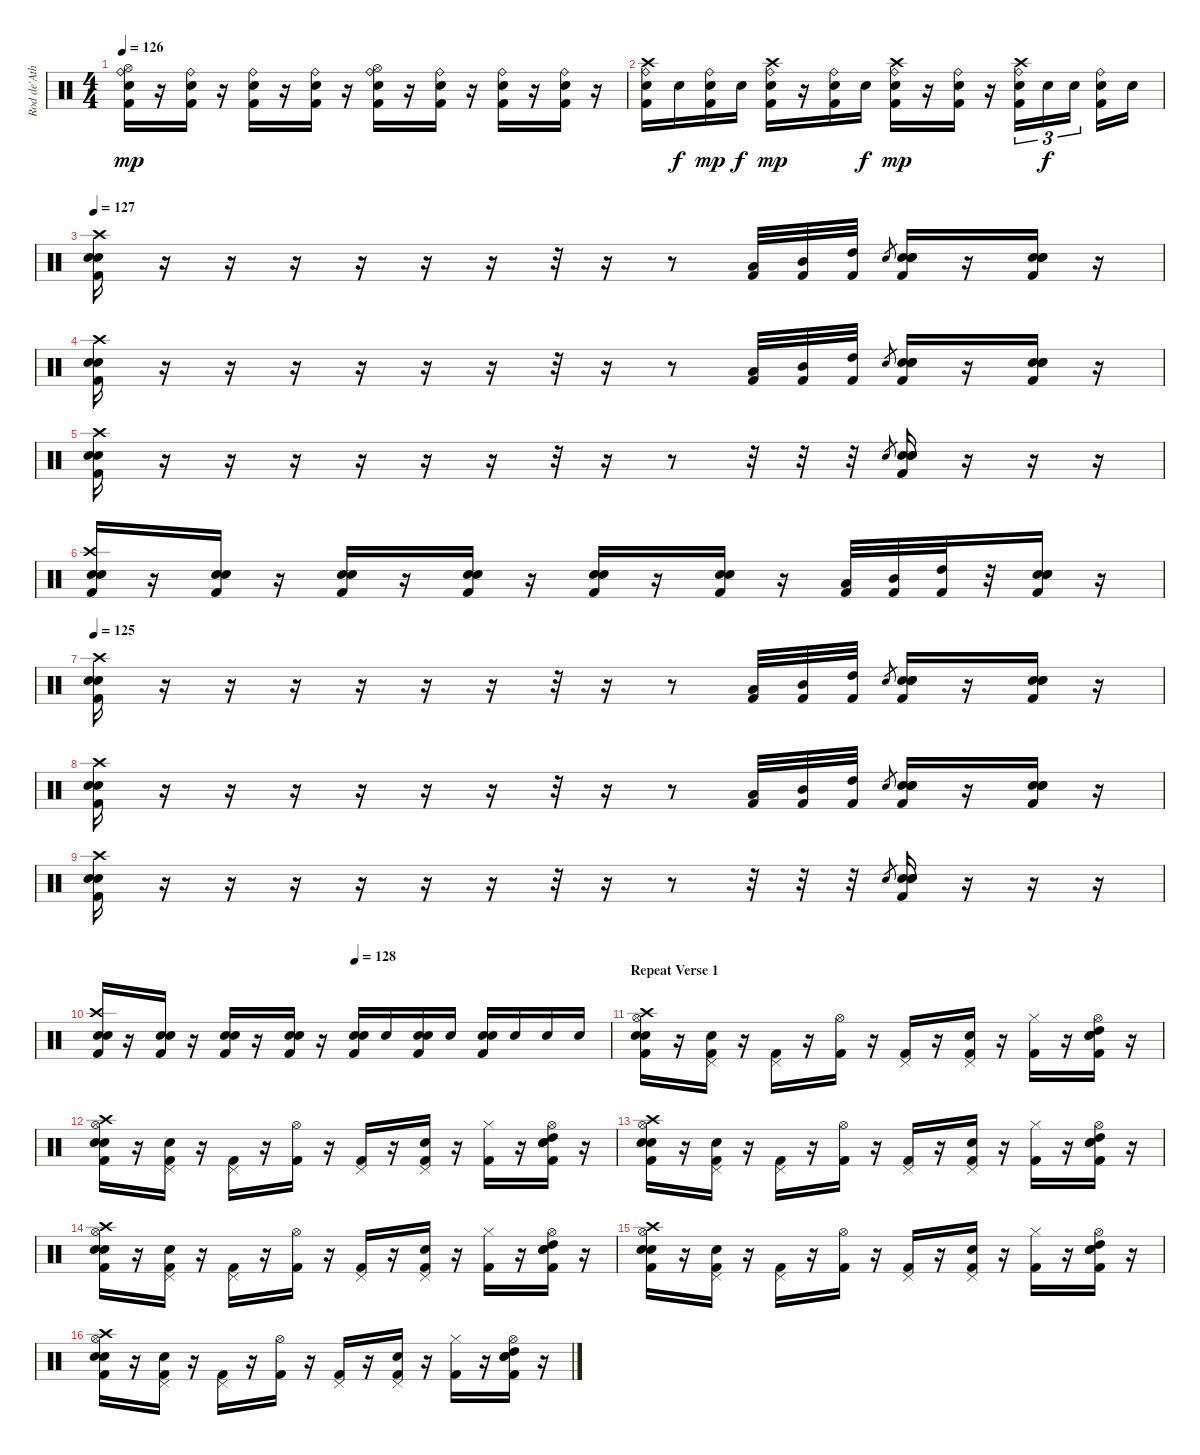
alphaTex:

\track ("Rod de'Ath" "Rod de'Ath") {instrument percussion}
\staff {score}
\articulation defaults
\ts (4 4)
\tempo 126
\clef neutral
\ks c
("Ride (bell)" "Hi-Hat (open)" "Snare (hit) 2" "Kick (hit) 2").16{dy mp} r.16 ("Ride (bell)" "Snare (hit) 2" "Kick (hit) 2").16 r.16 ("Ride (bell)" "Snare (hit) 2" "Kick (hit) 2").16 r.16 ("Ride (bell)" "Snare (hit) 2" "Kick (hit) 2").16 r.16 ("Ride (bell)" "Hi-Hat (open)" "Snare (hit) 2" "Kick (hit) 2").16 r.16 ("Ride (bell)" "Snare (hit) 2" "Kick (hit) 2").16 r.16 ("Ride (bell)" "Snare (hit) 2" "Kick (hit) 2").16 r.16 ("Ride (bell)" "Snare (hit) 2" "Kick (hit) 2").16 r.16 |
("Ride (bell)" "Crash high (hit)" "Electric Snare (hit)" "Kick (hit) 2").16 "Electric Snare (hit)".16{dy f} ("Ride (bell)" "Electric Snare (hit)" "Kick (hit) 2").16{dy mp} "Electric Snare (hit)".16{dy f} ("Ride (bell)" "Crash high (hit)" "Electric Snare (hit)" "Kick (hit) 2").16{dy mp} r.16 ("Ride (bell)" "Electric Snare (hit)" "Kick (hit) 2").16 "Electric Snare (hit)".16{dy f} ("Ride (bell)" "Crash high (hit)" "Electric Snare (hit)" "Kick (hit) 2").16{dy mp} r.16 ("Ride (bell)" "Electric Snare (hit)" "Kick (hit) 2").16 r.16 ("Ride (bell)" "Crash high (hit)" "Electric Snare (hit)" "Kick (hit) 2").16{tu (3 2)} "Electric Snare (hit)".16{tu (3 2) dy f} "Electric Snare (hit)".16{tu (3 2)} ("Ride (bell)" "Electric Snare (hit)" "Kick (hit) 2").16 "Electric Snare (hit)".16 |
\tempo 127
("Crash high (hit)" "Snare (hit) 2" "Snare (hit) 2" "Kick (hit) 2").16 r.16 r.16 r.16 r.16 r.16 r.16 r.32 r.16 r.8 ("Low Tom (hit)" "Kick (hit) 2").32 ("Mid Tom (hit)" "Kick (hit) 2").32 ("High Tom (hit)" "Kick (hit) 2").32 "Snare (hit) 2".8{gr} ("Electric Snare (hit)" "Electric Snare (hit)" "Electric Snare (hit)" "Kick (hit) 2").16 r.16 ("Electric Snare (hit)" "Electric Snare (hit)" "Electric Snare (hit)" "Kick (hit) 2").16 r.16 |
("Crash high (hit)" "Snare (hit) 2" "Snare (hit) 2" "Kick (hit) 2").16 r.16 r.16 r.16 r.16 r.16 r.16 r.32 r.16 r.8 ("Low Tom (hit)" "Kick (hit) 2").32 ("Mid Tom (hit)" "Kick (hit) 2").32 ("High Tom (hit)" "Kick (hit) 2").32 "Snare (hit) 2".8{gr} ("Electric Snare (hit)" "Electric Snare (hit)" "Electric Snare (hit)" "Kick (hit) 2").16 r.16 ("Electric Snare (hit)" "Electric Snare (hit)" "Electric Snare (hit)" "Kick (hit) 2").16 r.16 |
("Crash high (hit)" "Snare (hit) 2" "Snare (hit) 2" "Kick (hit) 2").16 r.16 r.16 r.16 r.16 r.16 r.16 r.32 r.16 r.8 r.32 r.32 r.32 "Electric Snare (hit)".8{gr} ("Electric Snare (hit)" "Electric Snare (hit)" "Electric Snare (hit)" "Kick (hit) 2").16 r.16 r.16 r.16 |
("Crash high (hit)" "Electric Snare (hit)" "Electric Snare (hit)" "Kick (hit) 2").16 r.16 ("Electric Snare (hit)" "Electric Snare (hit)" "Kick (hit) 2").16 r.16 ("Electric Snare (hit)" "Electric Snare (hit)" "Kick (hit) 2").16 r.16 ("Electric Snare (hit)" "Electric Snare (hit)" "Kick (hit) 2").16 r.16 ("Electric Snare (hit)" "Electric Snare (hit)" "Kick (hit) 2").16 r.16 ("Electric Snare (hit)" "Electric Snare (hit)" "Kick (hit) 2").16 r.16 ("Low Tom (hit)" "Kick (hit) 2").32 ("Mid Tom (hit)" "Kick (hit) 2").32 ("High Tom (hit)" "Kick (hit) 2").32 r.32 ("Electric Snare (hit)" "Electric Snare (hit)" "Electric Snare (hit)" "Kick (hit) 2").16 r.16 |
\tempo 125
("Crash high (hit)" "Snare (hit) 2" "Snare (hit) 2" "Kick (hit) 2").16 r.16 r.16 r.16 r.16 r.16 r.16 r.32 r.16 r.8 ("Low Tom (hit)" "Kick (hit) 2").32 ("Mid Tom (hit)" "Kick (hit) 2").32 ("High Tom (hit)" "Kick (hit) 2").32 "Snare (hit) 2".8{gr} ("Electric Snare (hit)" "Electric Snare (hit)" "Electric Snare (hit)" "Kick (hit) 2").16 r.16 ("Electric Snare (hit)" "Electric Snare (hit)" "Electric Snare (hit)" "Kick (hit) 2").16 r.16 |
("Crash high (hit)" "Snare (hit) 2" "Snare (hit) 2" "Kick (hit) 2").16 r.16 r.16 r.16 r.16 r.16 r.16 r.32 r.16 r.8 ("Low Tom (hit)" "Kick (hit) 2").32 ("Mid Tom (hit)" "Kick (hit) 2").32 ("High Tom (hit)" "Kick (hit) 2").32 "Snare (hit) 2".8{gr} ("Electric Snare (hit)" "Electric Snare (hit)" "Electric Snare (hit)" "Kick (hit) 2").16 r.16 ("Electric Snare (hit)" "Electric Snare (hit)" "Electric Snare (hit)" "Kick (hit) 2").16 r.16 |
("Crash high (hit)" "Snare (hit) 2" "Snare (hit) 2" "Kick (hit) 2").16 r.16 r.16 r.16 r.16 r.16 r.16 r.32 r.16 r.8 r.32 r.32 r.32 "Electric Snare (hit)".8{gr} ("Electric Snare (hit)" "Electric Snare (hit)" "Electric Snare (hit)" "Kick (hit) 2").16 r.16 r.16 r.16 |
\tempo (128 0.5)
("Crash high (hit)" "Electric Snare (hit)" "Electric Snare (hit)" "Kick (hit) 2").16 r.16 ("Electric Snare (hit)" "Electric Snare (hit)" "Kick (hit) 2").16 r.16 ("Electric Snare (hit)" "Electric Snare (hit)" "Kick (hit) 2").16 r.16 ("Electric Snare (hit)" "Electric Snare (hit)" "Kick (hit) 2").16 r.16 ("Electric Snare (hit)" "Electric Snare (hit)" "Kick (hit) 2").16 "Electric Snare (hit)".16 ("Electric Snare (hit)" "Electric Snare (hit)" "Kick (hit) 2").16 "Electric Snare (hit)".16 ("Electric Snare (hit)" "Electric Snare (hit)" "Kick (hit) 2").16 "Electric Snare (hit)".16 "Electric Snare (hit)".16 "Electric Snare (hit)".16 |
\section ("" "Repeat Verse 1")
("Crash high (hit)" "Hi-Hat (open)" "Snare (hit) 2" "Snare (hit) 2" "Kick (hit) 2").16 r.16 ("Pedal Hi-Hat (hit)" "Snare (hit) 2" "Kick (hit) 2").16 r.16 ("Pedal Hi-Hat (hit)" "Kick (hit) 2").16 r.16 ("Hi-Hat (open)" "Kick (hit) 2").16 r.16 ("Pedal Hi-Hat (hit)" "Kick (hit) 2").16 r.16 ("Pedal Hi-Hat (hit)" "Snare (hit) 2" "Kick (hit) 2").16 r.16 ("Hi-Hat (closed)" "Kick (hit) 2").16 r.16 ("Hi-Hat (open)" "Snare (hit) 2" "Snare (hit) 2" "High Tom (hit)" "Kick (hit) 2").16 r.16 |
("Crash high (hit)" "Hi-Hat (open)" "Snare (hit) 2" "Snare (hit) 2" "Kick (hit) 2").16 r.16 ("Pedal Hi-Hat (hit)" "Snare (hit) 2" "Kick (hit) 2").16 r.16 ("Pedal Hi-Hat (hit)" "Kick (hit) 2").16 r.16 ("Hi-Hat (open)" "Kick (hit) 2").16 r.16 ("Pedal Hi-Hat (hit)" "Kick (hit) 2").16 r.16 ("Pedal Hi-Hat (hit)" "Snare (hit) 2" "Kick (hit) 2").16 r.16 ("Hi-Hat (closed)" "Kick (hit) 2").16 r.16 ("Hi-Hat (open)" "Snare (hit) 2" "Snare (hit) 2" "High Tom (hit)" "Kick (hit) 2").16 r.16 |
("Crash high (hit)" "Hi-Hat (open)" "Snare (hit) 2" "Snare (hit) 2" "Kick (hit) 2").16 r.16 ("Pedal Hi-Hat (hit)" "Snare (hit) 2" "Kick (hit) 2").16 r.16 ("Pedal Hi-Hat (hit)" "Kick (hit) 2").16 r.16 ("Hi-Hat (open)" "Kick (hit) 2").16 r.16 ("Pedal Hi-Hat (hit)" "Kick (hit) 2").16 r.16 ("Pedal Hi-Hat (hit)" "Snare (hit) 2" "Kick (hit) 2").16 r.16 ("Hi-Hat (closed)" "Kick (hit) 2").16 r.16 ("Hi-Hat (open)" "Snare (hit) 2" "Snare (hit) 2" "High Tom (hit)" "Kick (hit) 2").16 r.16 |
("Crash high (hit)" "Hi-Hat (open)" "Snare (hit) 2" "Snare (hit) 2" "Kick (hit) 2").16 r.16 ("Pedal Hi-Hat (hit)" "Snare (hit) 2" "Kick (hit) 2").16 r.16 ("Pedal Hi-Hat (hit)" "Kick (hit) 2").16 r.16 ("Hi-Hat (open)" "Kick (hit) 2").16 r.16 ("Pedal Hi-Hat (hit)" "Kick (hit) 2").16 r.16 ("Pedal Hi-Hat (hit)" "Snare (hit) 2" "Kick (hit) 2").16 r.16 ("Hi-Hat (closed)" "Kick (hit) 2").16 r.16 ("Hi-Hat (open)" "Snare (hit) 2" "Snare (hit) 2" "High Tom (hit)" "Kick (hit) 2").16 r.16 |
("Crash high (hit)" "Hi-Hat (open)" "Snare (hit) 2" "Snare (hit) 2" "Kick (hit) 2").16 r.16 ("Pedal Hi-Hat (hit)" "Snare (hit) 2" "Kick (hit) 2").16 r.16 ("Pedal Hi-Hat (hit)" "Kick (hit) 2").16 r.16 ("Hi-Hat (open)" "Kick (hit) 2").16 r.16 ("Pedal Hi-Hat (hit)" "Kick (hit) 2").16 r.16 ("Pedal Hi-Hat (hit)" "Snare (hit) 2" "Kick (hit) 2").16 r.16 ("Hi-Hat (closed)" "Kick (hit) 2").16 r.16 ("Hi-Hat (open)" "Snare (hit) 2" "Snare (hit) 2" "High Tom (hit)" "Kick (hit) 2").16 r.16 |
("Crash high (hit)" "Hi-Hat (open)" "Snare (hit) 2" "Snare (hit) 2" "Kick (hit) 2").16 r.16 ("Pedal Hi-Hat (hit)" "Snare (hit) 2" "Kick (hit) 2").16 r.16 ("Pedal Hi-Hat (hit)" "Kick (hit) 2").16 r.16 ("Hi-Hat (open)" "Kick (hit) 2").16 r.16 ("Pedal Hi-Hat (hit)" "Kick (hit) 2").16 r.16 ("Pedal Hi-Hat (hit)" "Snare (hit) 2" "Kick (hit) 2").16 r.16 ("Hi-Hat (closed)" "Kick (hit) 2").16 r.16 ("Hi-Hat (open)" "Snare (hit) 2" "Snare (hit) 2" "High Tom (hit)" "Kick (hit) 2").16 r.16
